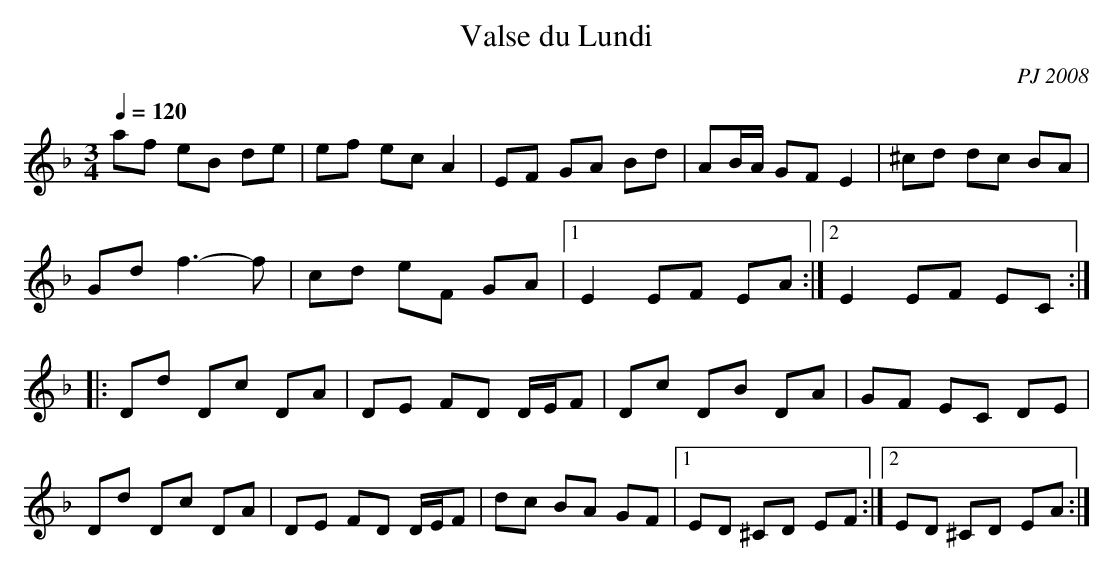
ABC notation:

X:1
T:Valse du Lundi
C:PJ 2008
Q:1/4=120
M:3/4
L:1/8
K:Dm
af eB de |ef ec A2 |EF GA Bd |AB/A/ GF E2 |^cd dc BA |Gd f3- f |cd eF GA |[1E2 EF EA :|[2E2 EF EC ::Dd Dc DA |DE FD D/E/F |Dc DB DA |GF EC DE |Dd Dc DA |DE FD D/E/F |dc BA GF |[1ED ^CD EF :|[2ED ^CD EA :|
